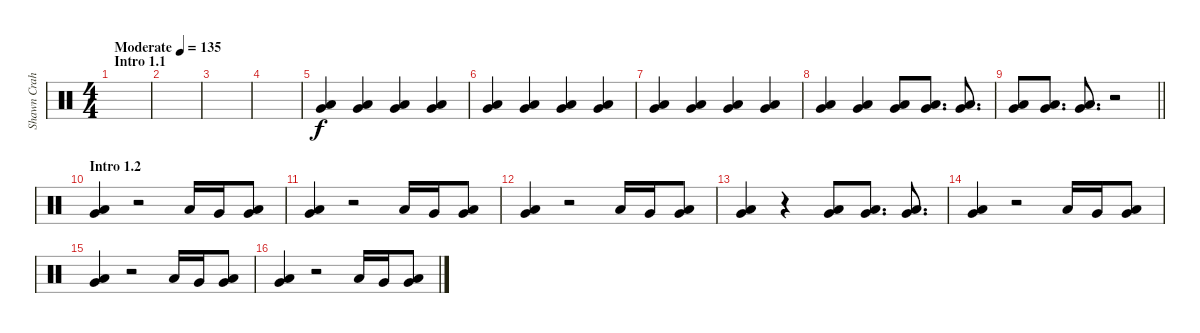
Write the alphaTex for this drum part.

\track ("Shawn Crahan" "Shawn Crah") {instrument percussion}
\staff {score}
\articulation defaults
\ts (4 4)
\section ("" "Intro 1.1")
\tempo (135 "Moderate")
\clef neutral
\ks c
|
|
|
|
("Very Low Tom (hit)" "Low Floor Tom (hit)").4 ("Very Low Tom (hit)" "Low Floor Tom (hit)").4 ("Very Low Tom (hit)" "Low Floor Tom (hit)").4 ("Very Low Tom (hit)" "Low Floor Tom (hit)").4 |
("Very Low Tom (hit)" "Low Floor Tom (hit)").4 ("Very Low Tom (hit)" "Low Floor Tom (hit)").4 ("Very Low Tom (hit)" "Low Floor Tom (hit)").4 ("Very Low Tom (hit)" "Low Floor Tom (hit)").4 |
("Very Low Tom (hit)" "Low Floor Tom (hit)").4 ("Very Low Tom (hit)" "Low Floor Tom (hit)").4 ("Very Low Tom (hit)" "Low Floor Tom (hit)").4 ("Very Low Tom (hit)" "Low Floor Tom (hit)").4 |
("Very Low Tom (hit)" "Low Floor Tom (hit)").4 ("Very Low Tom (hit)" "Low Floor Tom (hit)").4 ("Very Low Tom (hit)" "Low Floor Tom (hit)").8 ("Very Low Tom (hit)" "Low Floor Tom (hit)").8{d} ("Very Low Tom (hit)" "Low Floor Tom (hit)").8{d} |
\barLineRight lightlight
("Very Low Tom (hit)" "Low Floor Tom (hit)").8 ("Very Low Tom (hit)" "Low Floor Tom (hit)").8{d} ("Very Low Tom (hit)" "Low Floor Tom (hit)").8{d} r.2 |
\section ("" "Intro 1.2")
("Very Low Tom (hit)" "Low Floor Tom (hit)").4 r.2 "Low Tom (hit)".16 "Very Low Tom (hit)".16 ("Very Low Tom (hit)" "Low Floor Tom (hit)").8 |
("Very Low Tom (hit)" "Low Floor Tom (hit)").4 r.2 "Low Tom (hit)".16 "Very Low Tom (hit)".16 ("Very Low Tom (hit)" "Low Floor Tom (hit)").8 |
("Very Low Tom (hit)" "Low Floor Tom (hit)").4 r.2 "Low Tom (hit)".16 "Very Low Tom (hit)".16 ("Very Low Tom (hit)" "Low Floor Tom (hit)").8 |
("Very Low Tom (hit)" "Low Floor Tom (hit)").4 r.4 ("Very Low Tom (hit)" "Low Floor Tom (hit)").8 ("Very Low Tom (hit)" "Low Floor Tom (hit)").8{d} ("Very Low Tom (hit)" "Low Floor Tom (hit)").8{d} |
("Very Low Tom (hit)" "Low Floor Tom (hit)").4 r.2 "Low Tom (hit)".16 "Very Low Tom (hit)".16 ("Very Low Tom (hit)" "Low Floor Tom (hit)").8 |
("Very Low Tom (hit)" "Low Floor Tom (hit)").4 r.2 "Low Tom (hit)".16 "Very Low Tom (hit)".16 ("Very Low Tom (hit)" "Low Floor Tom (hit)").8 |
("Very Low Tom (hit)" "Low Floor Tom (hit)").4 r.2 "Low Tom (hit)".16 "Very Low Tom (hit)".16 ("Very Low Tom (hit)" "Low Floor Tom (hit)").8
